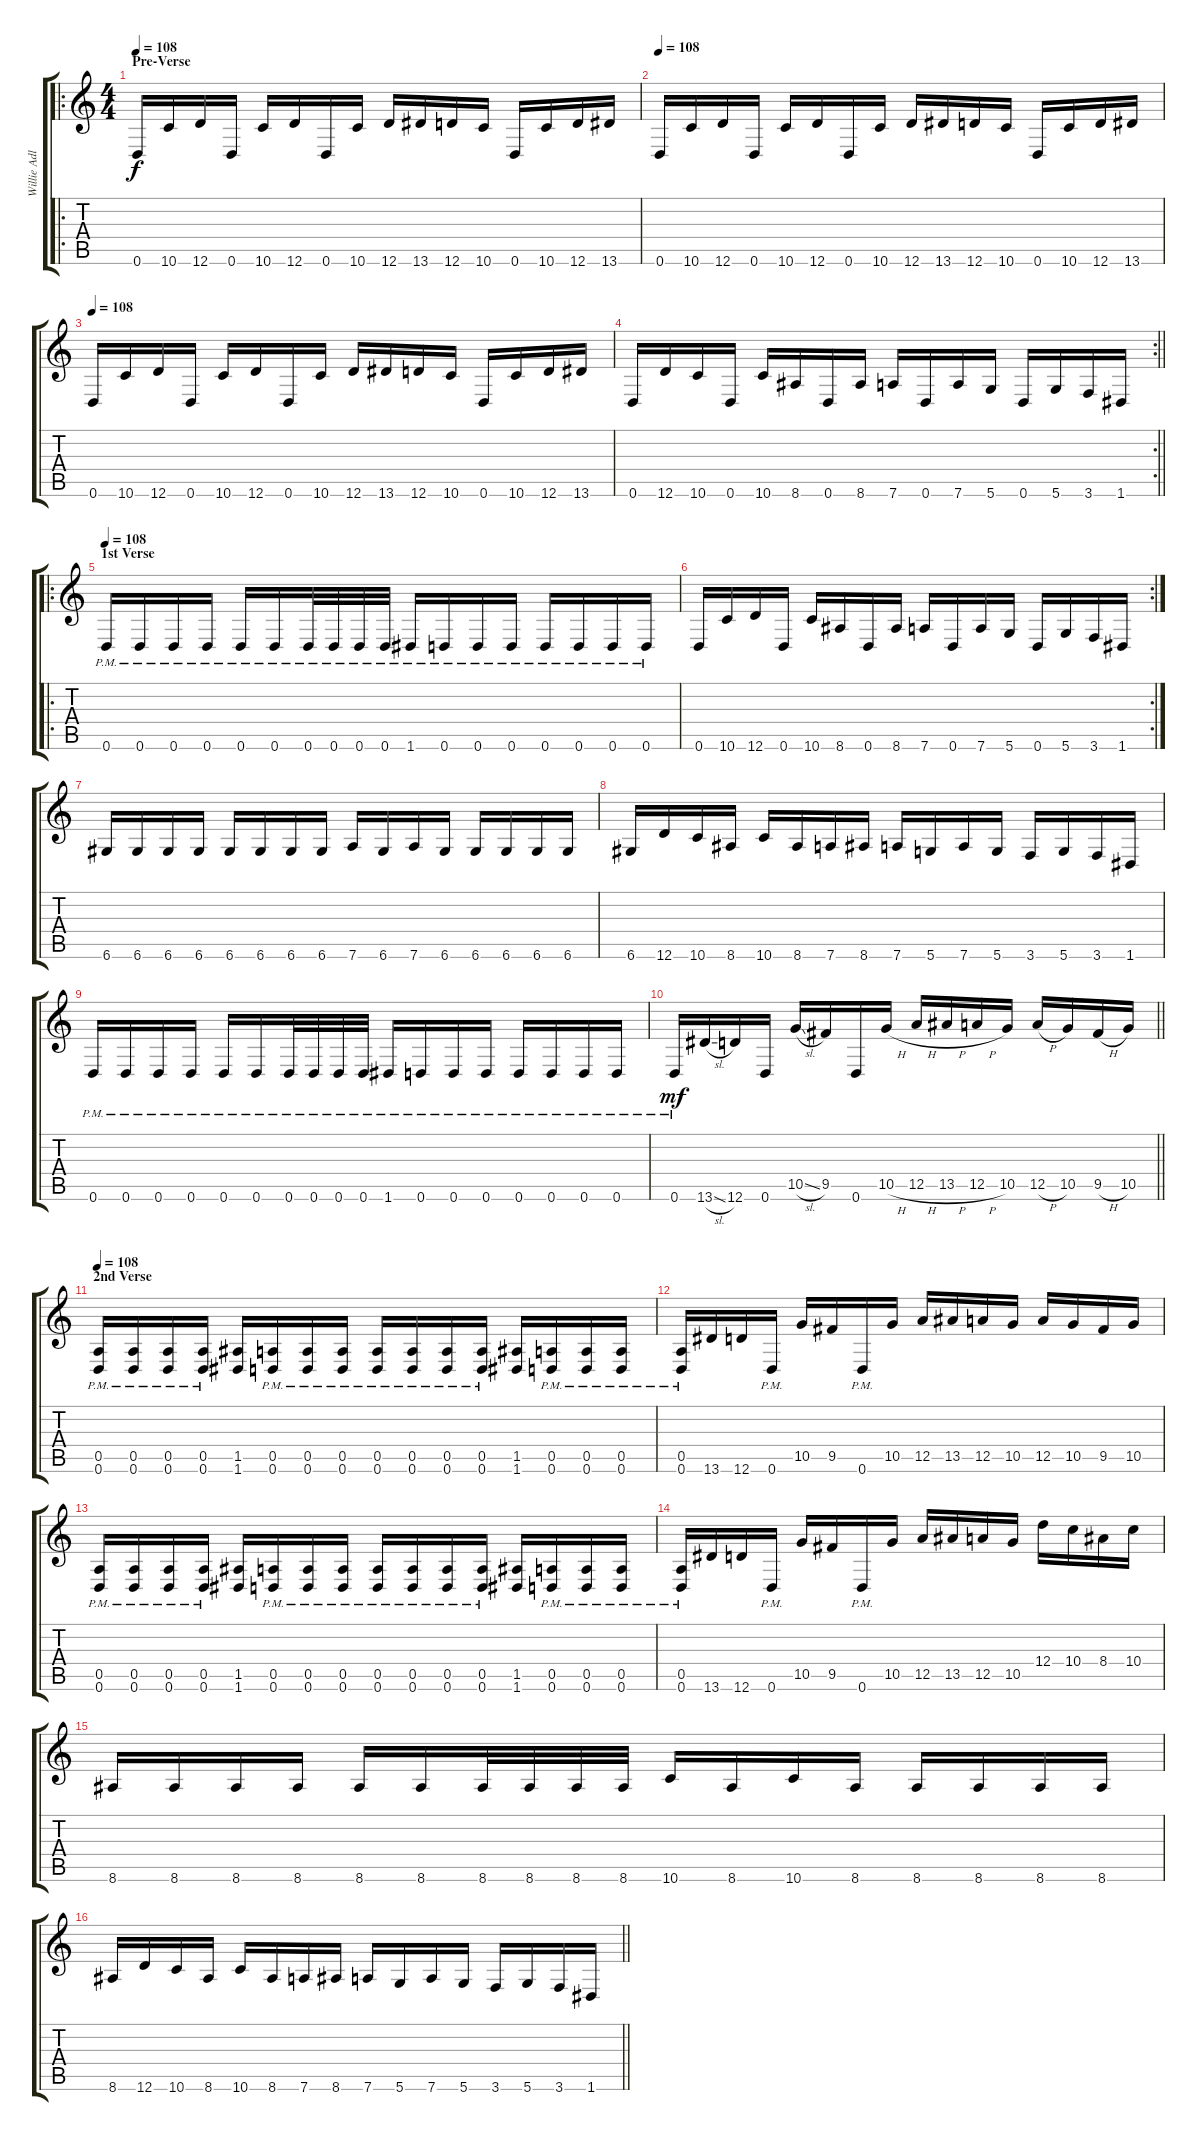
\track ("Willie Adler (Rythm Guitar)" "Willie Adl") {instrument distortionguitar}
\staff {score tabs}
\tuning (E4 B3 G3 D3 A2 D2) {hide}
\ro
\ts (4 4)
\section ("" "Pre-Verse")
\tempo 108
\clef g2
\ks c
0.6.16{dy f} 10.6.16 12.6.16 0.6.16 10.6.16 12.6.16 0.6.16 10.6.16 12.6.16 13.6.16 12.6.16 10.6.16 0.6.16 10.6.16 12.6.16 13.6.16 |
\tempo 108
0.6.16 10.6.16 12.6.16 0.6.16 10.6.16 12.6.16 0.6.16 10.6.16 12.6.16 13.6.16 12.6.16 10.6.16 0.6.16 10.6.16 12.6.16 13.6.16 |
\tempo 108
0.6.16 10.6.16 12.6.16 0.6.16 10.6.16 12.6.16 0.6.16 10.6.16 12.6.16 13.6.16 12.6.16 10.6.16 0.6.16 10.6.16 12.6.16 13.6.16 |
\rc 2
\barLineRight lightlight
0.6.16 12.6.16 10.6.16 0.6.16 10.6.16 8.6.16 0.6.16 8.6.16 7.6.16 0.6.16 7.6.16 5.6.16 0.6.16 5.6.16 3.6.16 1.6.16 |
\ro
\section ("" "1st Verse")
\tempo 108
0.6{pm}.16 0.6{pm}.16 0.6{pm}.16 0.6{pm}.16 0.6{pm}.16 0.6{pm}.16 0.6{pm}.32 0.6{pm}.32 0.6{pm}.32 0.6{pm}.32 1.6{pm}.16 0.6{pm}.16 0.6{pm}.16 0.6{pm}.16 0.6{pm}.16 0.6{pm}.16 0.6{pm}.16 0.6{pm}.16 |
\rc 2
0.6.16 10.6.16 12.6.16 0.6.16 10.6.16 8.6.16 0.6.16 8.6.16 7.6.16 0.6.16 7.6.16 5.6.16 0.6.16 5.6.16 3.6.16 1.6.16 |
6.6.16 6.6.16 6.6.16 6.6.16 6.6.16 6.6.16 6.6.16 6.6.16 7.6.16 6.6.16 7.6.16 6.6.16 6.6.16 6.6.16 6.6.16 6.6.16 |
6.6.16 12.6.16 10.6.16 8.6.16 10.6.16 8.6.16 7.6.16 8.6.16 7.6.16 5.6.16 7.6.16 5.6.16 3.6.16 5.6.16 3.6.16 1.6.16 |
0.6{pm}.16 0.6{pm}.16 0.6{pm}.16 0.6{pm}.16 0.6{pm}.16 0.6{pm}.16 0.6{pm}.32 0.6{pm}.32 0.6{pm}.32 0.6{pm}.32 1.6{pm}.16 0.6{pm}.16 0.6{pm}.16 0.6{pm}.16 0.6{pm}.16 0.6{pm}.16 0.6{pm}.16 0.6{pm}.16 |
\barLineRight lightlight
0.6{pm}.16{dy mf} 13.6{sl}.16 12.6.16 0.6.16 10.5{sl}.16 9.5.16 0.6.16 10.5{h}.16 12.5{h}.16 13.5{h}.16 12.5{h}.16 10.5.16 12.5{h}.16 10.5.16 9.5{h}.16 10.5.16 |
\section ("" "2nd Verse")
\tempo 108
(0.5{pm} 0.6{pm}).16 (0.5{pm} 0.6{pm}).16 (0.5{pm} 0.6{pm}).16 (0.5{pm} 0.6{pm}).16 (1.5 1.6).16 (0.5{pm} 0.6{pm}).16 (0.5{pm} 0.6{pm}).16 (0.5{pm} 0.6{pm}).16 (0.5{pm} 0.6{pm}).16 (0.5{pm} 0.6{pm}).16 (0.5{pm} 0.6{pm}).16 (0.5{pm} 0.6{pm}).16 (1.5 1.6).16 (0.5{pm} 0.6{pm}).16 (0.5{pm} 0.6{pm}).16 (0.5{pm} 0.6{pm}).16 |
(0.5{pm} 0.6{pm}).16 13.6.16 12.6.16 0.6{pm}.16 10.5.16 9.5.16 0.6{pm}.16 10.5.16 12.5.16 13.5.16 12.5.16 10.5.16 12.5.16 10.5.16 9.5.16 10.5.16 |
(0.5{pm} 0.6{pm}).16 (0.5{pm} 0.6{pm}).16 (0.5{pm} 0.6{pm}).16 (0.5{pm} 0.6{pm}).16 (1.5 1.6).16 (0.5{pm} 0.6{pm}).16 (0.5{pm} 0.6{pm}).16 (0.5{pm} 0.6{pm}).16 (0.5{pm} 0.6{pm}).16 (0.5{pm} 0.6{pm}).16 (0.5{pm} 0.6{pm}).16 (0.5{pm} 0.6{pm}).16 (1.5 1.6).16 (0.5{pm} 0.6{pm}).16 (0.5{pm} 0.6{pm}).16 (0.5{pm} 0.6{pm}).16 |
(0.5{pm} 0.6{pm}).16 13.6.16 12.6.16 0.6{pm}.16 10.5.16 9.5.16 0.6{pm}.16 10.5.16 12.5.16 13.5.16 12.5.16 10.5.16 12.4.16 10.4.16 8.4.16 10.4.16 |
8.6.16 8.6.16 8.6.16 8.6.16 8.6.16 8.6.16 8.6.32 8.6.32 8.6.32 8.6.32 10.6.16 8.6.16 10.6.16 8.6.16 8.6.16 8.6.16 8.6.16 8.6.16 |
\barLineRight lightlight
8.6.16 12.6.16 10.6.16 8.6.16 10.6.16 8.6.16 7.6.16 8.6.16 7.6.16 5.6.16 7.6.16 5.6.16 3.6.16 5.6.16 3.6.16 1.6.16
